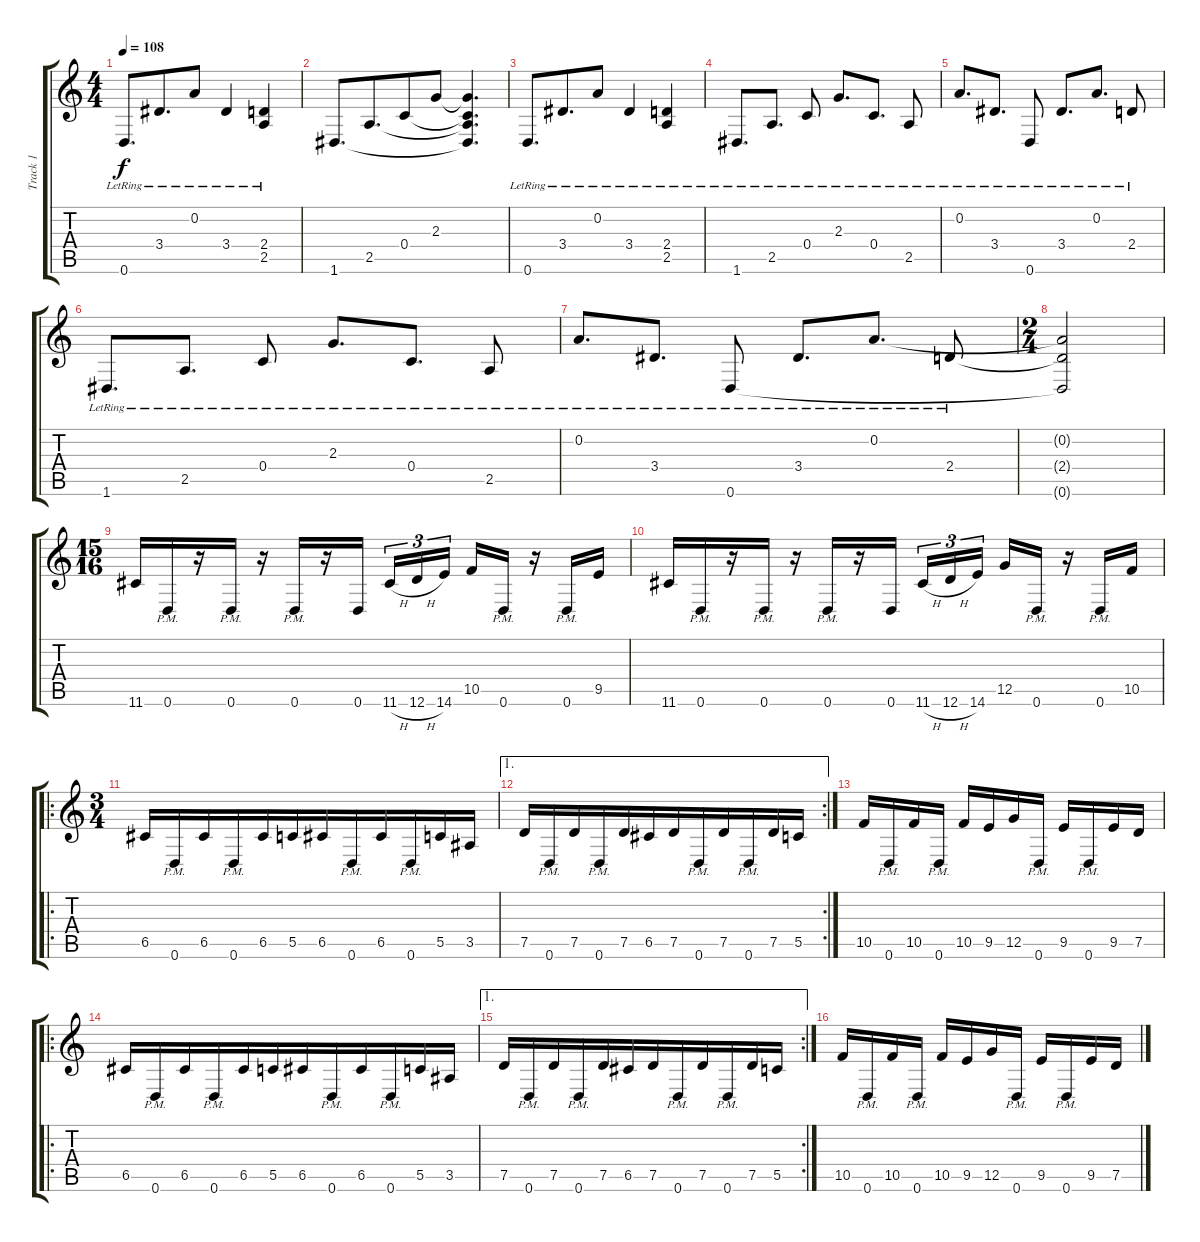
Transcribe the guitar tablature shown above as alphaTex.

\track ("Track 1" "Track 1") {instrument distortionguitar}
\staff {score tabs}
\tuning (D4 A3 F3 C3 G2 D2) {hide}
\ts (4 4)
\tempo 108
\clef g2
\ks c
0.6{lr}.8{d dy f} 3.4{lr}.8{d beam merge} 0.2{lr}.8 3.4{lr}.4 (2.4{lr} 2.5{lr}).4 |
1.6.8{d} 2.5.8{d beam merge} 0.4.8{beam merge} 2.3.8 (2.3{t} 0.4{t} 2.5{t} 1.6{t}).4{d} |
0.6{lr}.8{d} 3.4{lr}.8{d beam merge} 0.2{lr}.8 3.4{lr}.4 (2.4{lr} 2.5{lr}).4 |
1.6{lr}.8{d} 2.5{lr}.8{d} 0.4{lr}.8 2.3{lr}.8{d} 0.4{lr}.8{d} 2.5{lr}.8 |
0.2{lr}.8{d} 3.4{lr}.8{d} 0.6{lr}.8 3.4{lr}.8{d} 0.2{lr}.8{d} 2.4{lr}.8 |
1.6{lr}.8{d} 2.5{lr}.8{d} 0.4{lr}.8 2.3{lr}.8{d} 0.4{lr}.8{d} 2.5{lr}.8 |
0.2{lr}.8{d} 3.4{lr}.8{d} 0.6{lr}.8 3.4{lr}.8{d} 0.2{lr}.8{d} 2.4{lr}.8 |
\ts (2 4)
(0.2{t} 2.4{t} 0.6{t}).2 |
\ts (15 16)
11.6.16{volume 11 instrument distortionguitar} 0.6{pm}.16 r.16 0.6{pm}.16 r.16 0.6{pm}.16 r.16 0.6.16{beam splitsecondary} 11.6{h}.16{tu (3 2)} 12.6{h}.16{tu (3 2)} 14.6.16{tu (3 2) beam splitsecondary} 10.5.16 0.6{pm}.16 r.16 0.6{pm}.16 9.5.16 |
11.6.16 0.6{pm}.16 r.16 0.6{pm}.16 r.16 0.6{pm}.16 r.16 0.6.16{beam splitsecondary} 11.6{h}.16{tu (3 2)} 12.6{h}.16{tu (3 2)} 14.6.16{tu (3 2) beam splitsecondary} 12.5.16 0.6{pm}.16 r.16 0.6{pm}.16 10.5.16 |
\ro
\ts (3 4)
6.5.16 0.6{pm}.16 6.5.16 0.6{pm}.16{beam merge} 6.5.16 5.5.16 6.5.16 0.6{pm}.16{beam merge} 6.5.16 0.6{pm}.16 5.5.16 3.5.16 |
\ae 1
\rc 2
7.5.16{beam merge} 0.6{pm}.16{beam merge} 7.5.16{beam merge} 0.6{pm}.16{beam merge} 7.5.16 6.5.16{beam merge} 7.5.16{beam merge} 0.6{pm}.16{beam merge} 7.5.16{beam merge} 0.6{pm}.16 7.5.16{beam merge} 5.5.16 |
10.5.16 0.6{pm}.16 10.5.16 0.6{pm}.16 10.5.16 9.5.16 12.5.16 0.6{pm}.16 9.5.16 0.6{pm}.16 9.5.16 7.5.16 |
\ro
6.5.16 0.6{pm}.16 6.5.16 0.6{pm}.16{beam merge} 6.5.16 5.5.16 6.5.16 0.6{pm}.16{beam merge} 6.5.16 0.6{pm}.16 5.5.16 3.5.16 |
\ae 1
\rc 2
7.5.16{beam merge} 0.6{pm}.16{beam merge} 7.5.16{beam merge} 0.6{pm}.16{beam merge} 7.5.16 6.5.16{beam merge} 7.5.16{beam merge} 0.6{pm}.16{beam merge} 7.5.16{beam merge} 0.6{pm}.16 7.5.16{beam merge} 5.5.16 |
10.5.16 0.6{pm}.16 10.5.16 0.6{pm}.16 10.5.16 9.5.16 12.5.16 0.6{pm}.16 9.5.16 0.6{pm}.16 9.5.16 7.5.16
